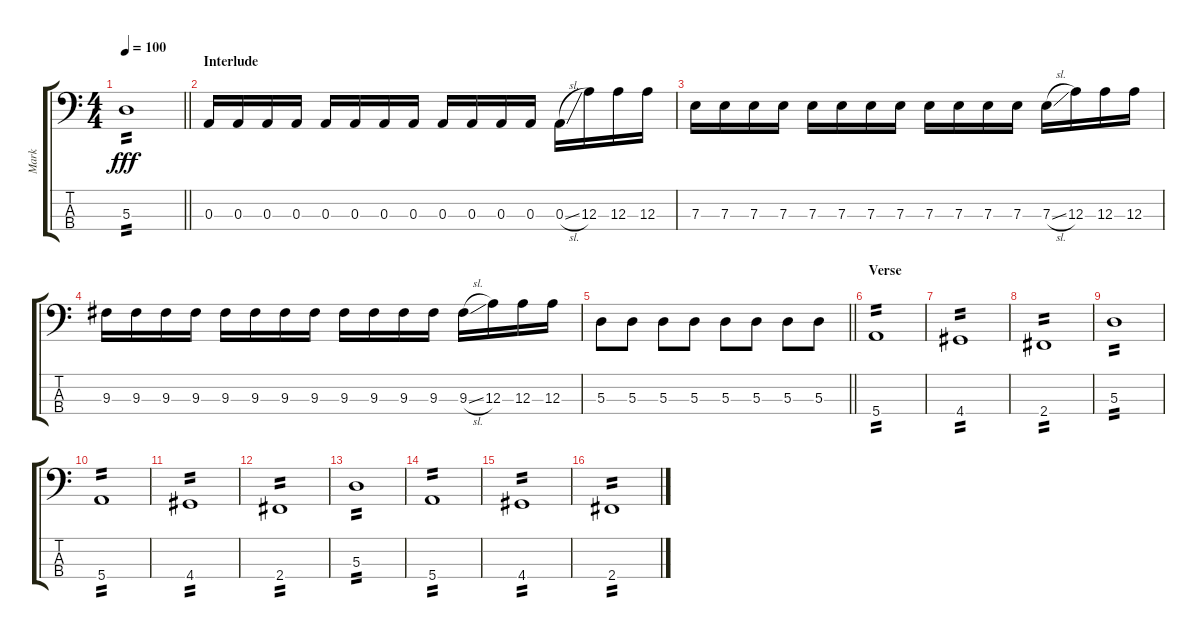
\track ("Mark" "Mark") {instrument electricbasspick}
\staff {score tabs}
\tuning (G2 D2 A1 E1) {hide}
\ts (4 4)
\tempo 100
\clef f4
\barLineRight lightlight
\ks c
5.3.1{tp 2 dy fff} |
\section ("" "Interlude")
0.3.16 0.3.16 0.3.16 0.3.16 0.3.16 0.3.16 0.3.16 0.3.16 0.3.16 0.3.16 0.3.16 0.3.16 0.3{sl}.16 12.3.16 12.3.16 12.3.16 |
7.3.16 7.3.16 7.3.16 7.3.16 7.3.16 7.3.16 7.3.16 7.3.16 7.3.16 7.3.16 7.3.16 7.3.16 7.3{sl}.16 12.3.16 12.3.16 12.3.16 |
9.3.16 9.3.16 9.3.16 9.3.16 9.3.16 9.3.16 9.3.16 9.3.16 9.3.16 9.3.16 9.3.16 9.3.16 9.3{sl}.16 12.3.16 12.3.16 12.3.16 |
\barLineRight lightlight
5.3.8 5.3.8 5.3.8 5.3.8 5.3.8 5.3.8 5.3.8 5.3.8 |
\section ("" "Verse")
5.4.1{tp 2} |
4.4.1{tp 2} |
2.4.1{tp 2} |
5.3.1{tp 2} |
5.4.1{tp 2} |
4.4.1{tp 2} |
2.4.1{tp 2} |
5.3.1{tp 2} |
5.4.1{tp 2} |
4.4.1{tp 2} |
2.4.1{tp 2}
